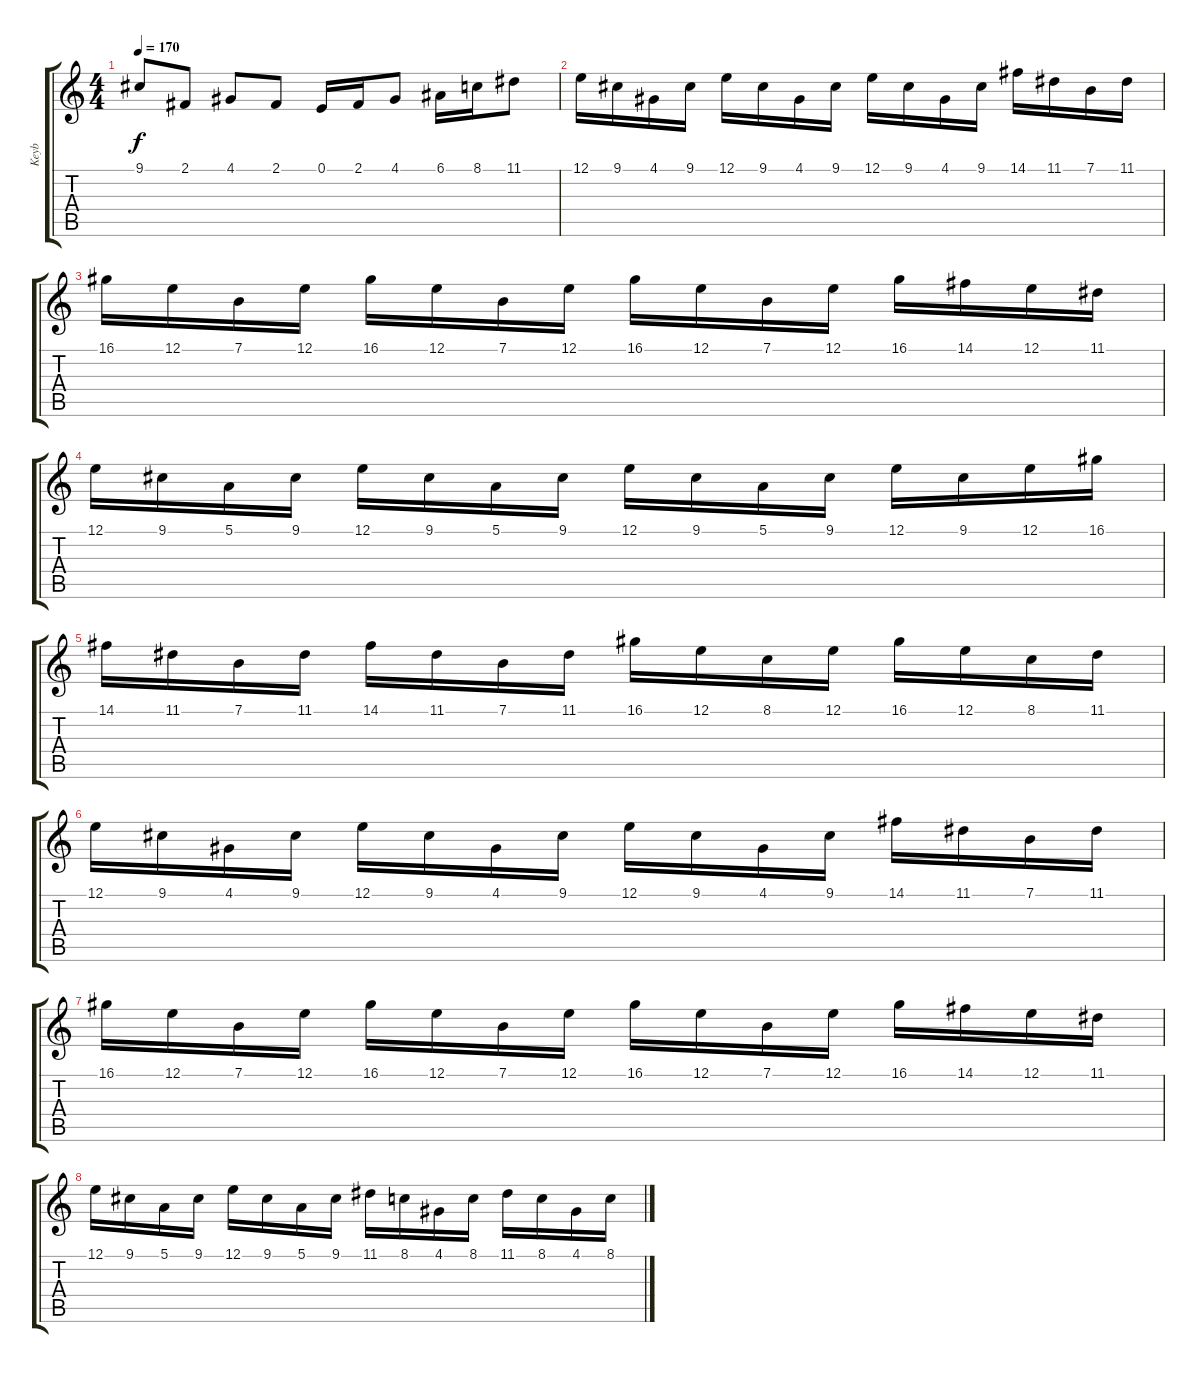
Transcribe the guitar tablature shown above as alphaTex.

\track ("Keyb" "Keyb") {instrument lead3calliope}
\staff {score tabs}
\tuning (E4 B3 G3 D3 A2 E2) {hide}
\ts (4 4)
\tempo 170
\clef g2
\ks c
9.1.8{dy f} 2.1.8 4.1.8 2.1.8 0.1.16 2.1.16 4.1.8 6.1.16 8.1.16 11.1.8 |
12.1.16 9.1.16 4.1.16 9.1.16 12.1.16 9.1.16 4.1.16 9.1.16 12.1.16 9.1.16 4.1.16 9.1.16 14.1.16 11.1.16 7.1.16 11.1.16 |
16.1.16 12.1.16 7.1.16 12.1.16 16.1.16 12.1.16 7.1.16 12.1.16 16.1.16 12.1.16 7.1.16 12.1.16 16.1.16 14.1.16 12.1.16 11.1.16 |
12.1.16 9.1.16 5.1.16 9.1.16 12.1.16 9.1.16 5.1.16 9.1.16 12.1.16 9.1.16 5.1.16 9.1.16 12.1.16 9.1.16 12.1.16 16.1.16 |
14.1.16 11.1.16 7.1.16 11.1.16 14.1.16 11.1.16 7.1.16 11.1.16 16.1.16 12.1.16 8.1.16 12.1.16 16.1.16 12.1.16 8.1.16 11.1.16 |
12.1.16 9.1.16 4.1.16 9.1.16 12.1.16 9.1.16 4.1.16 9.1.16 12.1.16 9.1.16 4.1.16 9.1.16 14.1.16 11.1.16 7.1.16 11.1.16 |
16.1.16 12.1.16 7.1.16 12.1.16 16.1.16 12.1.16 7.1.16 12.1.16 16.1.16 12.1.16 7.1.16 12.1.16 16.1.16 14.1.16 12.1.16 11.1.16 |
12.1.16 9.1.16 5.1.16 9.1.16 12.1.16 9.1.16 5.1.16 9.1.16 11.1.16 8.1.16 4.1.16 8.1.16 11.1.16 8.1.16 4.1.16 8.1.16
